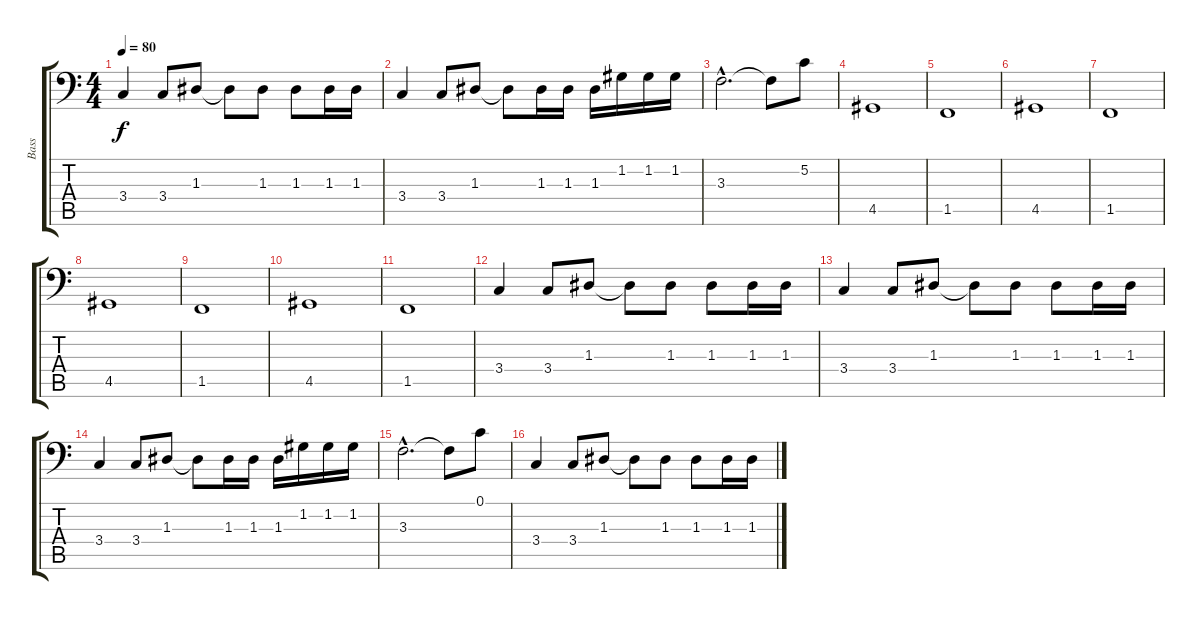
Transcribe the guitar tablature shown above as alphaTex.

\track ("Bass" "Bass") {instrument electricbassfinger}
\staff {score tabs}
\tuning (C3 G2 D2 A1 E1 B0) {hide}
\ts (4 4)
\tempo 80
\clef f4
\ks c
3.4.4{dy f} 3.4.8 1.3.8 1.3{t}.8 1.3.8 1.3.8 1.3.16 1.3.16 |
3.4.4 3.4.8 1.3.8 1.3{t}.8 1.3.16 1.3.16 1.3.16 1.2.16 1.2.16 1.2.16 |
3.3{hac}.2{d} 3.3{t}.8 5.2.8 |
4.5.1 |
1.5.1 |
4.5.1 |
1.5.1 |
4.5.1 |
1.5.1 |
4.5.1 |
1.5.1 |
3.4.4 3.4.8 1.3.8 1.3{t}.8 1.3.8 1.3.8 1.3.16 1.3.16 |
3.4.4 3.4.8 1.3.8 1.3{t}.8 1.3.8 1.3.8 1.3.16 1.3.16 |
3.4.4 3.4.8 1.3.8 1.3{t}.8 1.3.16 1.3.16 1.3.16 1.2.16 1.2.16 1.2.16 |
3.3{hac}.2{d} 3.3{t}.8 0.1.8 |
3.4.4 3.4.8 1.3.8 1.3{t}.8 1.3.8 1.3.8 1.3.16 1.3.16
